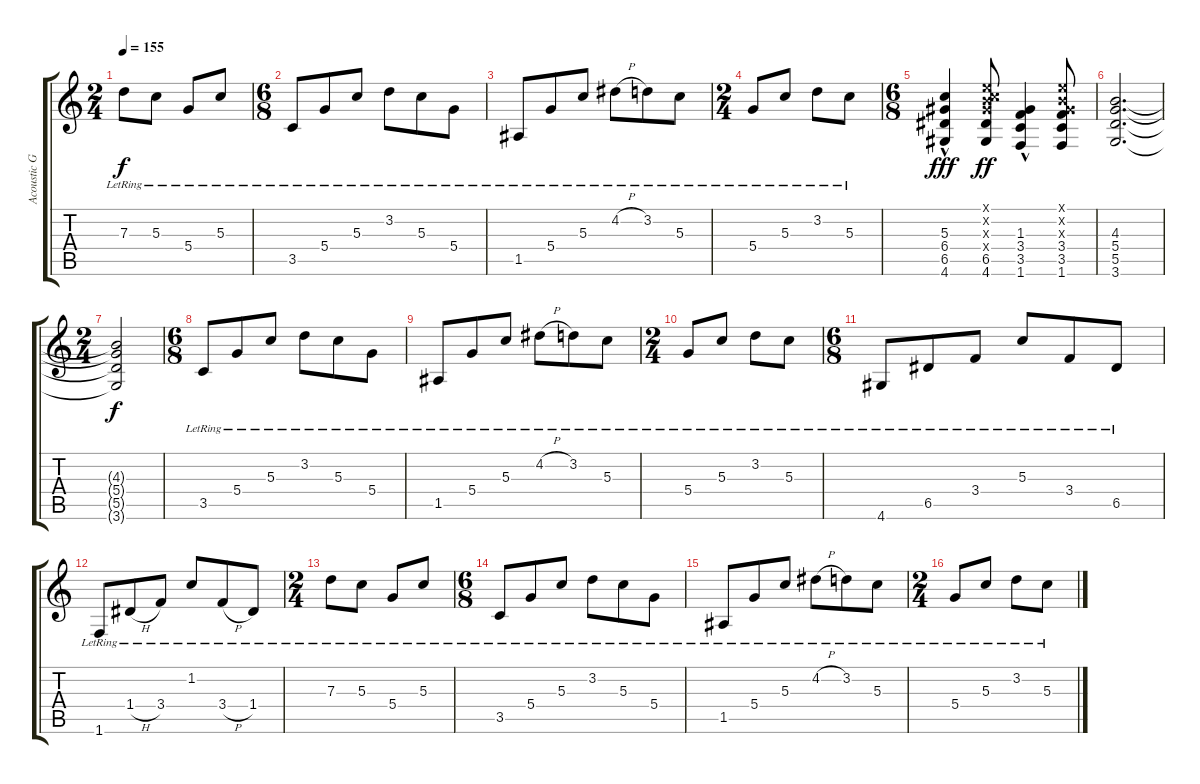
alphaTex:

\track ("Acoustic Guitar: Gus G" "Acoustic G") {instrument acousticguitarsteel}
\staff {score tabs}
\tuning (E4 B3 G3 D3 A2 E2) {hide}
\ts (2 4)
\tempo 155
\clef g2
\ks c
7.3{lr}.8{dy f} 5.3{lr}.8 5.4{lr}.8 5.3{lr}.8 |
\ts (6 8)
3.5{lr}.8 5.4{lr}.8 5.3{lr}.8 3.2{lr}.8 5.3{lr}.8 5.4{lr}.8 |
1.5{lr}.8 5.4{lr}.8 5.3{lr}.8 4.2{h lr}.8 3.2{lr}.8 5.3{lr}.8 |
\ts (2 4)
5.4{lr}.8 5.3{lr}.8 3.2{lr}.8 5.3{lr}.8 |
\ts (6 8)
(5.3 6.4 6.5 4.6{hac}).4{dy fff} (0.1{x} 0.2{x} 5.3{x} 6.4{x} 6.5 4.6).8{dy ff} (1.3 3.4{hac} 3.5 1.6).4 (0.1{x} 0.2{x} 1.3{x} 3.4 3.5 1.6).8 |
(4.3 5.4 5.5 3.6).2{d} |
\ts (2 4)
(4.3{t} 5.4{t} 5.5{t} 3.6{t}).2{dy f} |
\ts (6 8)
3.5{lr}.8 5.4{lr}.8 5.3{lr}.8 3.2{lr}.8 5.3{lr}.8 5.4{lr}.8 |
1.5{lr}.8 5.4{lr}.8 5.3{lr}.8 4.2{h lr}.8 3.2{lr}.8 5.3{lr}.8 |
\ts (2 4)
5.4{lr}.8 5.3{lr}.8 3.2{lr}.8 5.3{lr}.8 |
\ts (6 8)
4.6{lr}.8 6.5{lr}.8 3.4{lr}.8 5.3{lr}.8 3.4{lr}.8 6.5{lr}.8 |
1.6{lr}.8 1.4{h lr}.8 3.4{lr}.8 1.2{lr}.8 3.4{h lr}.8 1.4{lr}.8 |
\ts (2 4)
7.3{lr}.8 5.3{lr}.8 5.4{lr}.8 5.3{lr}.8 |
\ts (6 8)
3.5{lr}.8 5.4{lr}.8 5.3{lr}.8 3.2{lr}.8 5.3{lr}.8 5.4{lr}.8 |
1.5{lr}.8 5.4{lr}.8 5.3{lr}.8 4.2{h lr}.8 3.2{lr}.8 5.3{lr}.8 |
\ts (2 4)
5.4{lr}.8 5.3{lr}.8 3.2{lr}.8 5.3{lr}.8
